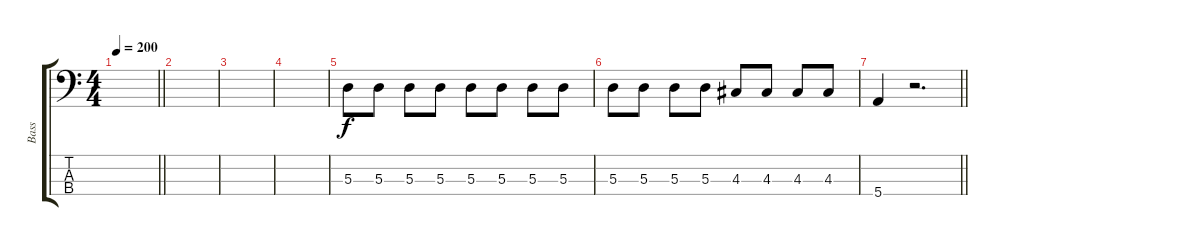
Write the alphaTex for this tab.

\track ("Bass" "Bass") {instrument electricbasspick}
\staff {score tabs}
\tuning (G2 D2 A1 E1) {hide}
\ts (4 4)
\tempo 200
\clef f4
\barLineRight lightlight
\ks c
|
|
|
|
5.3.8 5.3.8 5.3.8 5.3.8 5.3.8 5.3.8 5.3.8 5.3.8 |
5.3.8 5.3.8 5.3.8 5.3.8 4.3.8 4.3.8 4.3.8 4.3.8 |
\barLineRight lightlight
5.4.4 r.2{d}
